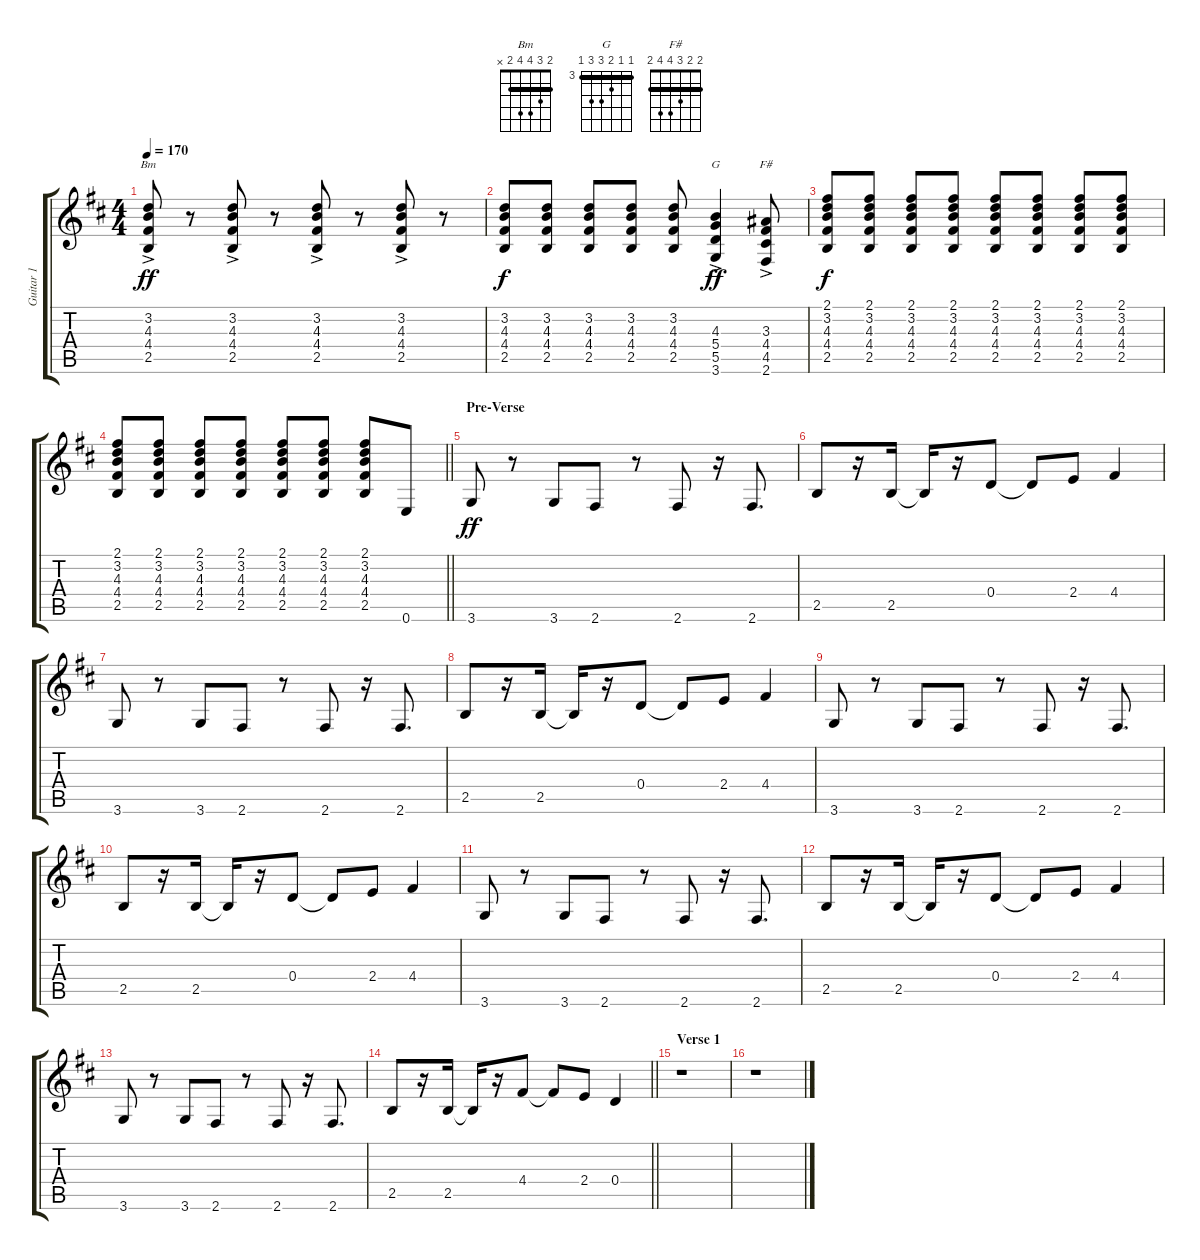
\track ("Guitar 1" "Guitar 1") {instrument overdrivenguitar}
\staff {score tabs}
\tuning (E4 B3 G3 D3 A2 E2) {hide}
\chord ("Bm" 2 3 4 4 2 x) {barre 2}
\chord ("G" 3 3 4 5 5 3) {firstfret 3 barre 3}
\chord ("F#" 2 2 3 4 4 2) {barre 2}
\ts (4 4)
\tempo 170
\clef g2
\ks d
(3.2 4.3 4.4 2.5{ac}).8{ch "Bm" dy ff} r.8 (3.2 4.3 4.4 2.5{ac}).8 r.8 (3.2 4.3 4.4 2.5{ac}).8 r.8 (3.2 4.3 4.4 2.5{ac}).8 r.8 |
(3.2 4.3 4.4 2.5).8{dy f} (3.2 4.3 4.4 2.5).8 (3.2 4.3 4.4 2.5).8 (3.2 4.3 4.4 2.5).8 (3.2 4.3 4.4 2.5).8 (4.3 5.4 5.5 3.6{ac}).4{ch "G" dy ff} (3.3 4.4 4.5 2.6{ac}).8{ch "F#"} |
(2.1 3.2 4.3 4.4 2.5).8{dy f} (2.1 3.2 4.3 4.4 2.5).8 (2.1 3.2 4.3 4.4 2.5).8 (2.1 3.2 4.3 4.4 2.5).8 (2.1 3.2 4.3 4.4 2.5).8 (2.1 3.2 4.3 4.4 2.5).8 (2.1 3.2 4.3 4.4 2.5).8 (2.1 3.2 4.3 4.4 2.5).8 |
\barLineRight lightlight
(2.1 3.2 4.3 4.4 2.5).8 (2.1 3.2 4.3 4.4 2.5).8 (2.1 3.2 4.3 4.4 2.5).8 (2.1 3.2 4.3 4.4 2.5).8 (2.1 3.2 4.3 4.4 2.5).8 (2.1 3.2 4.3 4.4 2.5).8 (2.1 3.2 4.3 4.4 2.5).8 0.6.8 |
\section ("" "Pre-Verse")
3.6.8{dy ff} r.8 3.6.8 2.6.8 r.8 2.6.8 r.16 2.6.8{d} |
2.5.8 r.16 2.5.16 2.5{t}.16 r.16 0.4.8 0.4{t}.8 2.4.8 4.4.4 |
3.6.8 r.8 3.6.8 2.6.8 r.8 2.6.8 r.16 2.6.8{d} |
2.5.8 r.16 2.5.16 2.5{t}.16 r.16 0.4.8 0.4{t}.8 2.4.8 4.4.4 |
3.6.8 r.8 3.6.8 2.6.8 r.8 2.6.8 r.16 2.6.8{d} |
2.5.8 r.16 2.5.16 2.5{t}.16 r.16 0.4.8 0.4{t}.8 2.4.8 4.4.4 |
3.6.8 r.8 3.6.8 2.6.8 r.8 2.6.8 r.16 2.6.8{d} |
2.5.8 r.16 2.5.16 2.5{t}.16 r.16 0.4.8 0.4{t}.8 2.4.8 4.4.4 |
3.6.8 r.8 3.6.8 2.6.8 r.8 2.6.8 r.16 2.6.8{d} |
\barLineRight lightlight
2.5.8 r.16 2.5.16 2.5{t}.16 r.16 4.4.8 4.4{t}.8 2.4.8 0.4.4 |
\section ("" "Verse 1")
r.1 |
r.1
